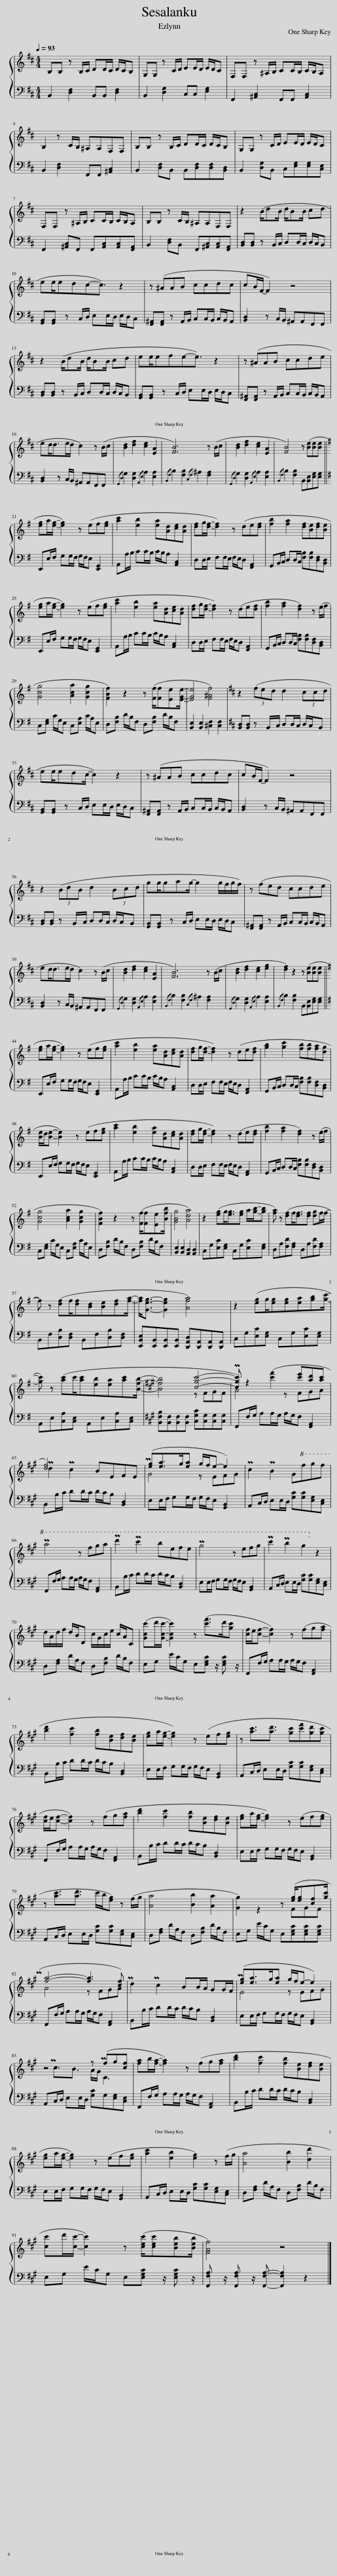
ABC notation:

X:1
%%score { ( 1 3 ) | 2 }
L:1/8
Q:1/4=93
M:4/4
I:linebreak $
K:D
V:1 treble
V:3 treble
V:2 bass
V:1
 B,B, z B,/C/ DD/C/ D/C/B, | G,G, z C/D/ EE/D/ E/D/C | F,F, z ^A,/B,/ CC/B,/ C/B,/A, |$ B,2 z C/B,/ ^A,A,F,F, | B,B, z B,/C/ DD/C/ D/C/B, | %5
 G,G, z C/D/ EE/D/ E/D/C |$ F,F, z ^A,/B,/ CC/B,/ C/B,/A, | B,B, z C/B,/ ^A,A,F,F, | z2 (B/dB/ d/BB/ cd |$ ee/edc-c3/2) z2 | %10
 z (^AAB ccdc | cB/F/- F2) z4 |$ z2 (B/dB/ d/BB/ cd | ee/efe-e3/2) z2 | z (^AAB ccde |$ %15
 ed<de/d/ c2) z (B/c/ | [Bd]2 [df]2 [ce]2 [EA]2 | [FB]6) z (B/c/ | [Bd]2 [df]2 [ce]2 [EA]2 | [FB]4) z ([Be][Be][Be] ||$ %20
[K:G] [eg]a/[eg]/- [eg]2) z (ef[eg] | [ac']2 [eb]2 [ea][Ad][ce][Ad] | [df]g/[df]/- [df]2) z (de[df] | [fb]2 [fa]2 [df][Be][df][Be] |$ [eg]a/[eg]/- [eg]2) z (ef[eg] | %25
 [ac']2 [eb]2 [ea][Ad][ce][Ad] | [df]g/[df]/- [df]2) z (de[df] | [fb]2 [fa]2 [df]2) z (e/f/ |$ [Gcg]4 [Aca]2 [Gcg]2 | [FBf]2) z2 z ([Ff]/[Ff][Ee][EGe]/- | %30
 [EGe]4 [F^Af]4) |[K:D] z2 (3(fed d2 (3ccd |$ ee/edc/- c2) z2 | z (^AAB ccdc | cB/F/- F2) z4 |$ %35
 z2 (3(BdB d2 (3Bcd | gg/gag/- g2 g/f/g/f/) | z (fed ccde |$ ed<de/d/ c2) z (B/c/ | [Bd]2 [df]2 [ce]2 [EA]2 | %40
 [FB]6) z (B/c/ | [Bd]2 [df]2 [ce]2 [eg]2 | [df]2) z2 z ([Be][Be][Be] ||$[K:G] [eg]a/[eg]/- [eg]2) z (ef[eg] | [ac']2 [eb]2 [ea][Ad][ce][Ad] | %45
 [df]g/[df]/- [df]2) z (de[df] | [gb]2 [gc']2 [fb][fb][fa][dg] |$ [Be]/d/[Be]- [Be]2) z (ef[eg] | [ac']2 [eb]2 [ea][Ad][ce][Ad] | [df]g/[df]/- [df]2) z (de[df] | %50
 [fb]2 [fa]2 [df]2) z (e/f/ |$ [Gcg]4 [Aca]2 [Gcg]2 | [FBf]2) z2 z ([Ff]/[Ff][Ee][Bfb]/ | [GBg]4 [Ada]4) | z2 ([eg]g<[eg][eg] a/[gb]/-[gb] | %55
 [fa]) z ([df]f<[df][df] [dg]f/f/- |$ f) z ([df]f/[df][Bd][Be][df][fa]/- | [fa]<[Geg]- [Geg]2 [Afa]4) | z2 ([eg]g/[eg][eg][ea][gb][gc']/- |$ [gc']) z ([ac']c'/[ac'][eb][ea][ac'][Bfb]/- | %60
[K:A] [Bfb]4 [cgc']4- | [cgc']) z2 ([c'f']2 [c'e'][ad'][ac'] |$ [df]4) BEFE | ([eg][ea]>g[ea] g/f/e- e2) | Pc2 PB2 G!8va(!f'g'f' |$ %65
 Pa'4 z f'g'a' | Pd''2 Pc''2 b'e'f'e' | Pg'4 z e'f'g' | Pc''2 Pb'2 g'2!8va)! z2 |$ d/A/d/f/ d/B/D c/G/c/e/ c/A/C | %70
 ([Gcc']d'/[Gcc']/- [Gcc']2) z ([c'f']>d'[gc'] | [cf]/e/[cf]- [cf]2) z (fg[fa] |$ [bd']2 [fc']2 [fb][Be][df][Be] | [eg]a/[eg]/- [eg]2) z (ef[eg] | z [ac']3/2[ad']3/2 [gc'][c'f'][gd'][gc'] |$ %75
 [cf]/e/[cf]- [cf]2) z (fg[fa] | [bd']2 [fc']2 [fb][Be][df][Be] | [eg]a/[eg]/- [eg]2) z (ef[eg] |$ z [ac']3/2[ad']3/2 c'/b/[eg]) z (f/g/ | [Aa]4 [Bb]2 [Aa]2 | %80
 [Gg]2) z2 z ([eg]/[eg][cf][gc']/ |$ [fa]4- [fa]3 [cf]) | Pd2 Pc2 BB/A/ GG/F/ | ([eg][ea]>g[ea] g/f/e- e2) |$ z4 z (fg[cf] | %85
 [fa]b/[fa]/- [fa]2) z (fg[fa] | [bd']2 [fc']2 [fb][Be][df][Be] |$ [eg]a/[eg]/- [eg]2) z (ef[eg] | [ac']2 [eb]2 [eg]2) z (f/g/ | [Aa]4 [Bb]2 [dd']2 |$ %90
 [cc']d'/[cc']/- [cc']2) z ([cec']/[cec'][Beb][Beb]/ | [FAf]4) z4 |] %92
V:2
 B,,2 [D,F,]2 B,,B,, [D,F,]2 | B,,2 [D,G,]2 C,C, [E,G,]2 | F,,2 [^A,,C,]2 F,,F,, [A,,C,]2 |$ B,,2 [D,F,]2 F,,F,, [^A,,C,]2 | B,,2 [D,F,]B,, B,,[D,F,][D,F,][B,,D,] | %5
 B,,2 [D,G,]B,, C,[E,G,][E,G,][C,E,] |$ F,,2 [^A,,C,]F,, F,,[A,,C,][A,,C,][F,,A,,] | B,,2 [D,F,]B,, F,,[^A,,C,][A,,C,][F,,A,,] | [B,,D,][B,,D,] z B,,/C,/ D,D,/C,/ D,/C,/B,, |$ [G,,B,,][G,,B,,] z C,/D,/ E,E,/D,/ E,/D,/C, | %10
 [F,,^A,,][F,,A,,] z A,,/B,,/ C,C,/B,,/ C,/B,,/A,, | [B,,D,]2 z C,/B,,/ ^A,,A,,F,,F,, |$ [B,,D,][B,,D,] z B,,/C,/ D,D,/C,/ D,/C,/B,, | [G,,B,,][G,,B,,] z C,/D,/ E,E,/D,/ E,/D,/C, | [F,,^A,,][F,,A,,] z A,,/B,,/ C,C,/B,,/ C,/B,,/A,, |$ %15
 [B,,D,]2 z C,/B,,/ ^A,,A,,F,,F,, |{/G,,D,} G,2 [D,G,]2{/A,,E,} A,2 [E,A,]2 |{/B,,F,} B,2 [F,B,]2{/C,F,} ^A,2 [F,A,]2 |{/G,,D,} G,2 [D,G,]2{/A,,E,} A,2 [E,A,]2 |{/B,,F,} B,2 [F,B,]2 B,,[B,,E,][E,G,][E,G,] ||$ %20
[K:G] E,,E,/F,/ G,G,/F,/ G,/F,/E, [E,,G,,]2 | A,,A,/B,/ CC/B,/ C/B,/A, [A,,C,]2 | D,D,/E,/ F,F,/E,/ F,/E,/D, [F,,A,,]2 | G,,B,,/C,/ D,D,/C,/ [F,B,][F,B,][D,F,][B,,D,] |$ E,,E,/F,/ G,G,/F,/ G,/F,/E, [E,,G,,]2 | %25
 A,,A,/B,/ CC/B,/ C/B,/A, [A,,C,]2 | D,D,/E,/ F,F,/E,/ F,/E,/D, [F,,A,,]2 | G,,B,,/C,/ D,D,/C,/ [F,B,][F,B,][D,F,][B,,D,] |$ C,[E,G,] C/G,/E, C,[E,A,] C/A,/E, | D,[F,B,] D/B,/F, D,[F,B,] D/B,/F, | %30
 [B,,E,]2 [B,,E,]2 [^C,F,]2 [C,F,]2 |[K:D] [B,,D,][B,,D,] z B,,/C,/ D,D,/C,/ D,/C,/B,, |$ [G,,B,,][G,,B,,] z C,/D,/ E,E,/D,/ E,/D,/C, | [F,,^A,,][F,,A,,] z A,,/B,,/ C,C,/B,,/ C,/B,,/A,, | [B,,D,]2 z C,/B,,/ ^A,,A,,F,,F,, |$ %35
 [B,,D,][B,,D,] z B,,/C,/ D,D,/C,/ D,/C,/B,, | [G,,B,,][G,,B,,] z C,/D,/ E,E,/D,/ E,/D,/C, | [F,,^A,,][F,,A,,] z A,,/B,,/ C,C,/B,,/ C,/B,,/A,, |$ [B,,D,]2 z C,/B,,/ ^A,,A,,F,,F,, |{/G,,D,} G,2 [D,G,]2{/A,,E,} A,2 [E,A,]2 | %40
{/B,,F,} B,2 [F,B,]2{/C,F,} ^A,2 [F,A,]2 |{/G,,D,} G,2 [D,G,]2{/A,,E,} A,2 [E,A,]2 |{/B,,F,} B,2 [F,B,]2 B,,[B,,E,][E,G,][E,G,] ||$[K:G] E,,E,/F,/ G,G,/F,/ G,/F,/E, [E,,G,,]2 | A,,A,/B,/ CC/B,/ C/B,/A, [A,,C,]2 | %45
 D,D,/E,/ F,F,/E,/ F,/E,/D, [F,,A,,]2 | G,,B,,/C,/ D,D,/C,/ [F,B,][F,B,][D,F,][B,,D,] |$ E,,E,/F,/ G,G,/F,/ G,/F,/E, [E,,G,,]2 | A,,A,/B,/ CC/B,/ C/B,/A, [A,,C,]2 | D,D,/E,/ F,F,/E,/ F,/E,/D, [F,,A,,]2 | %50
 G,,B,,/C,/ D,D,/C,/ [F,B,][F,B,][D,F,][B,,D,] |$ C,[E,G,] C/G,/E, C,[E,A,] C/A,/E, | D,[F,B,] D/B,/F, D,[F,B,] D/B,/F, | [B,,E,]2 [B,,E,]2 [A,,D,]2 [A,,D,]2 | C,G,[E,C][E,G,] C,G,[E,C][E,G,] | %55
 D,A,[F,D][F,A,] D,A,[F,D][F,A,] |$ B,,F,[D,B,][D,F,] B,,F,[D,B,][D,F,] | [E,,B,,E,][E,,B,,][E,,B,,][E,,B,,] [D,,A,,D,][D,,A,,][D,,A,,][D,,A,,] | C,G,[E,C][E,G,] C,G,[E,C][E,G,] |$ A,,E,[C,A,][C,E,] A,,E,[C,A,][C,E,] | %60
[K:A] [B,,F,B,][B,,F,][B,,F,][B,,F,] [C,G,C][C,G,][C,G,][C,G,] | F,,F,/G,/ A,A,/G,/ A,/G,/F, [F,,A,,]2 |$ B,,B,/C/ DD/C/ D/C/B, [B,,D,]2 | E,E,/F,/ G,G,/F,/ G,/F,/E, [G,,B,,]2 | A,,C,/D,/ E,E,/D,/ [G,C][G,C][E,G,][C,E,] |$ %65
 F,,F,/G,/ A,A,/G,/ A,/G,/F, [F,,A,,]2 | B,,B,/C/ DD/C/ D/C/B, [B,,D,]2 | E,E,/F,/ G,G,/F,/ G,/F,/E, [G,,B,,]2 | A,,C,/D,/ E,E,/D,/ [G,C][G,C][E,G,][C,E,] |$ D,[F,A,] D/A,/F, D,[F,B,] D/B,/F, | %70
 E,G, E/C/G, E,[E,G,C] z/ [E,G,C] z/ | F,,F,/G,/ A,A,/G,/ A,/G,/F, [F,,A,,]2 |$ B,,B,/C/ DD/C/ D/C/B, [B,,D,]2 | E,E,/F,/ G,G,/F,/ G,/F,/E, [G,,B,,]2 | A,,C,/D,/ E,E,/D,/ [G,C][G,C][E,G,][C,E,] |$ %75
 F,,F,/G,/ A,A,/G,/ A,/G,/F, [F,,A,,]2 | B,,B,/C/ DD/C/ D/C/B, [B,,D,]2 | E,E,/F,/ G,G,/F,/ G,/F,/E, [G,,B,,]2 |$ A,,C,/D,/ E,E,/D,/ [G,C][G,C][E,G,][C,E,] | D,[F,A,] D/A,/F, D,[F,B,] D/B,/F, | %80
 E,G, E/C/G, E,[E,G,C][E,G,C][E,G,C] |$ F,,F,/G,/ A,A,/G,/ A,/G,/F, [F,,A,,]2 | B,,B,/C/ DD/C/ D/C/B, [B,,D,]2 | E,E,/F,/ G,G,/F,/ G,/F,/E, [G,,B,,]2 |$ A,,C,/D,/ E,E,/D,/ [G,C]G,[E,G,][C,E,] | %85
 F,,F,/G,/ A,A,/G,/ A,/G,/F, [F,,A,,]2 | B,,B,/C/ DD/C/ D/C/B, [B,,D,]2 |$ E,E,/F,/ G,G,/F,/ G,/F,/E, [G,,B,,]2 | A,,C,/D,/ E,E,/D,/ [G,C][G,C][E,G,][C,E,] | D,[F,A,] D/A,/F, D,[F,B,] D/B,/F, |$ %90
 E,G, E/C/G, E,[E,G,C] z/ [E,G,C] z/ | [F,,F,A,] z/ [F,,F,A,] z/ [F,,F,A,]- [F,,F,A,]2 z2 |] %92
V:3
 x8 | x8 | x8 |$ x8 | x8 | %5
 x8 |$ x8 | x8 | x8 |$ x8 | %10
 x8 | x8 |$ x8 | x8 | x8 |$ %15
 x8 | x8 | x8 | x8 | x8 ||$ %20
[K:G] x8 | x8 | x8 | x8 |$ x8 | %25
 x8 | x8 | x8 |$ x8 | x8 | %30
 x8 |[K:D] x8 |$ x8 | x8 | x8 |$ %35
 x8 | x8 | x8 |$ x8 | x8 | %40
 x8 | x8 | x8 ||$[K:G] x8 | x8 | %45
 x8 | x8 |$ x8 | x8 | x8 | %50
 x8 |$ x8 | x8 | x8 | x8 | %55
 x8 |$ x8 | x8 | x8 |$ x8 | %60
[K:A] x4 z FGF | PA4 z FGA |$ Pd2 Pc2 x4 | PG4 z EFG | x5!8va(! x3 |$ %65
 x8 | x8 | x8 | x6!8va)! x2 |$ x8 | %70
 x8 | x8 |$ x8 | x8 | x8 |$ %75
 x8 | x8 | x8 |$ x8 | x8 | %80
 x5 FGF |$ PA4 z FGA | x8 | PE4 z EFG |$ x Pc3/2B3/2 A/G/ PC3 | %85
 x8 | x8 |$ x8 | x8 | x8 |$ %90
 x8 | x8 |] %92
